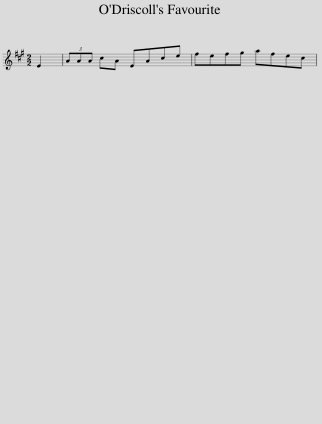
X:1
L:1/8
M:2/2
I:linebreak $
K:A
V:1 treble
V:1
 E2 | (3AAA cA EAce | fefg afec | %3
